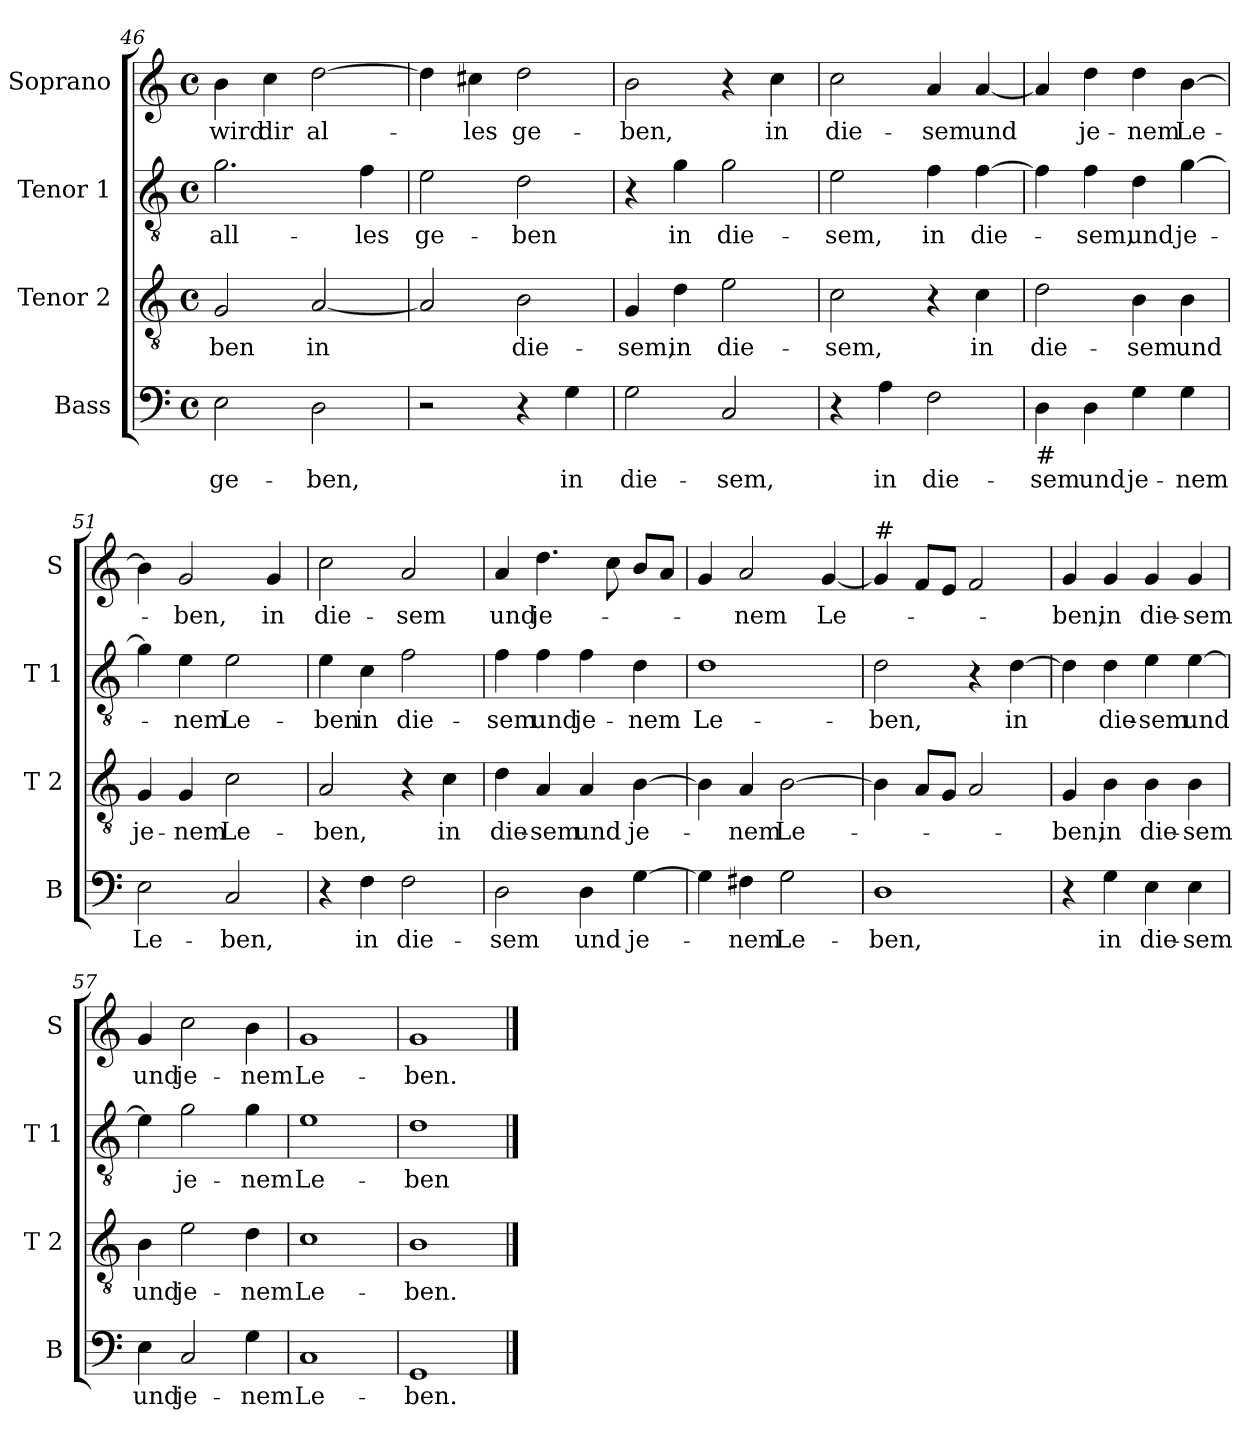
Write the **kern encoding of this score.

**kern	**text	**kern	**text	**kern	**text	**kern	**text
*part4	*part4	*part3	*part3	*part2	*part2	*part1	*part1
*staff4	*staff4	*staff3	*staff3	*staff2	*staff2	*staff1	*staff1
*I"Bass	*	*I"Tenor 2	*	*I"Tenor 1	*	*I"Soprano	*
*I'B	*	*I'T 2	*	*I'T 1	*	*I'S	*
*clefF4	*	*clefGv2	*	*clefGv2	*	*clefG2	*
*k[]	*	*k[]	*	*k[]	*	*k[]	*
*C:	*	*C:	*	*C:	*	*C:	*
*M4/4	*	*M4/4	*	*M4/4	*	*M4/4	*
*met(c)	*	*met(c)	*	*met(c)	*	*met(c)	*
=46	=46	=46	=46	=46	=46	=46	=46
!	!LO:LY:b	!	!LO:LY:b	!	!LO:LY:b	!	!LO:LY:b
2E\	ge-	2G/	-ben	2.g\	all-	4b\	wird
!	!	!	!	!	!	!	!LO:LY:b
.	.	.	.	.	.	4cc\	dir
!	!LO:LY:b	!	!LO:LY:b	!	!	!	!LO:LY:b
2D\	-ben,	[2A/	in	.	.	[2dd\	al-
!	!	!	!	!	!LO:LY:b	!	!
.	.	.	.	4f\	-les	.	.
=47	=47	=47	=47	=47	=47	=47	=47
!	!	!	!	!	!LO:LY:b	!	!
2r	.	2A/]	.	2e\	ge-	4dd\]	.
!	!	!	!	!	!	!	!LO:LY:b
.	.	.	.	.	.	4cc#X\	-les
!	!	!	!LO:LY:b	!	!LO:LY:b	!	!LO:LY:b
4r	.	2B\	die-	2d\	-ben	2dd\	ge-
!	!LO:LY:b	!	!	!	!	!	!
4G\	in	.	.	.	.	.	.
!!LO:PB:g=z
=48	=48	=48	=48	=48	=48	=48	=48
!	!LO:LY:b	!	!LO:LY:b	!	!	!	!LO:LY:b
2G\	die-	4G/	-sem,	4r	.	2b\	-ben,
!	!	!	!LO:LY:b	!	!LO:LY:b	!	!
.	.	4d\	in	4g\	in	.	.
!	!LO:LY:b	!	!LO:LY:b	!	!LO:LY:b	!	!
2C/	-sem,	2e\	die-	2g\	die-	4r	.
!	!	!	!	!	!	!	!LO:LY:b
.	.	.	.	.	.	4cc\	in
=49	=49	=49	=49	=49	=49	=49	=49
!	!	!	!LO:LY:b	!	!LO:LY:b	!	!LO:LY:b
4r	.	2c\	-sem,	2e\	-sem,	2cc\	die-
!	!LO:LY:b	!	!	!	!	!	!
4A\	in	.	.	.	.	.	.
!	!LO:LY:b	!	!	!	!LO:LY:b	!	!LO:LY:b
2F\	die-	4r	.	4f\	in	4a/	-sem
!	!	!	!LO:LY:b	!	!LO:LY:b	!	!LO:LY:b
.	.	4c\	in	[4f\	die-	[4a/	und
=50	=50	=50	=50	=50	=50	=50	=50
!LO:TX:b:t=#	!	!	!	!	!	!	!
!	!LO:LY:b	!	!LO:LY:b	!	!	!	!
4D\	-sem	2d\	die-	4f\]	.	4a/]	.
!	!LO:LY:b	!	!	!	!LO:LY:b	!	!LO:LY:b
4D\	und	.	.	4f\	-sem,	4dd\	je-
!	!LO:LY:b	!	!LO:LY:b	!	!LO:LY:b	!	!LO:LY:b
4G\	je-	4B\	-sem	4d\	und	4dd\	-nem
!	!LO:LY:b	!	!LO:LY:b	!	!LO:LY:b	!	!LO:LY:b
4G\	-nem	4B\	und	[4g\	je-	[4b\	Le-
=51	=51	=51	=51	=51	=51	=51	=51
!	!LO:LY:b	!	!LO:LY:b	!	!	!	!
2E\	Le-	4G/	je-	4g\]	.	4b\]	.
!	!	!	!LO:LY:b	!	!LO:LY:b	!	!LO:LY:b
.	.	4G/	-nem	4e\	-nem	2g/	-ben,
!	!LO:LY:b	!	!LO:LY:b	!	!LO:LY:b	!	!
2C/	-ben,	2c\	Le-	2e\	Le-	.	.
!	!	!	!	!	!	!	!LO:LY:b
.	.	.	.	.	.	4g/	in
=52	=52	=52	=52	=52	=52	=52	=52
!	!	!	!LO:LY:b	!	!LO:LY:b	!	!LO:LY:b
4r	.	2A/	-ben,	4e\	-ben	2cc\	die-
!	!LO:LY:b	!	!	!	!LO:LY:b	!	!
4F\	in	.	.	4c\	in	.	.
!	!LO:LY:b	!	!	!	!LO:LY:b	!	!LO:LY:b
2F\	die-	4r	.	2f\	die-	2a/	-sem
!	!	!	!LO:LY:b	!	!	!	!
.	.	4c\	in	.	.	.	.
=53	=53	=53	=53	=53	=53	=53	=53
!	!LO:LY:b	!	!LO:LY:b	!	!LO:LY:b	!	!LO:LY:b
2D\	-sem	4d\	die-	4f\	-sem	4a/	und
!	!	!	!LO:LY:b	!	!LO:LY:b	!	!LO:LY:b
.	.	4A/	-sem	4f\	und	4.dd\	je-
!	!LO:LY:b	!	!LO:LY:b	!	!LO:LY:b	!	!
4D\	und	4A/	und	4f\	je-	.	.
.	.	.	.	.	.	8cc\	.
!	!LO:LY:b	!	!LO:LY:b	!	!LO:LY:b	!	!
[4G\	je-	[4B\	je-	4d\	-nem	8b/L	.
.	.	.	.	.	.	8a/J	.
!!LO:LB:g=z
=54	=54	=54	=54	=54	=54	=54	=54
!	!	!	!	!	!LO:LY:b	!	!
4G\]	.	4B\]	.	1d	Le-	4g/	.
!	!LO:LY:b	!	!LO:LY:b	!	!	!	!LO:LY:b
4F#X\	-nem	4A/	-nem	.	.	2a/	-nem
!	!LO:LY:b	!	!LO:LY:b	!	!	!	!
2G\	Le-	[2B\	Le-	.	.	.	.
!	!	!	!	!	!	!	!LO:LY:b
.	.	.	.	.	.	[4g/	Le-
=55	=55	=55	=55	=55	=55	=55	=55
!	!	!	!	!	!	!LO:TX:a:t=#	!
!	!LO:LY:b	!	!	!	!LO:LY:b	!	!
1D	-ben,	4B\]	.	2d\	-ben,	4g/]	.
.	.	8A/L	.	.	.	8f/L	.
.	.	8G/J	.	.	.	8e/J	.
.	.	2A/	.	4r	.	2f/	.
!	!	!	!	!	!LO:LY:b	!	!
.	.	.	.	[4d\	in	.	.
=56	=56	=56	=56	=56	=56	=56	=56
!	!	!	!LO:LY:b	!	!	!	!LO:LY:b
4r	.	4G/	-ben,	4d\]	.	4g/	-ben,
!	!LO:LY:b	!	!LO:LY:b	!	!LO:LY:b	!	!LO:LY:b
4G\	in	4B\	in	4d\	die-	4g/	in
!	!LO:LY:b	!	!LO:LY:b	!	!LO:LY:b	!	!LO:LY:b
4E\	die-	4B\	die-	4e\	-sem	4g/	die-
!	!LO:LY:b	!	!LO:LY:b	!	!LO:LY:b	!	!LO:LY:b
4E\	-sem	4B\	-sem	[4e\	und	4g/	-sem
=57	=57	=57	=57	=57	=57	=57	=57
!	!LO:LY:b	!	!LO:LY:b	!	!	!	!LO:LY:b
4E\	und	4B\	und	4e\]	.	4g/	und
!	!LO:LY:b	!	!LO:LY:b	!	!LO:LY:b	!	!LO:LY:b
2C/	je-	2e\	je-	2g\	je-	2cc\	je-
!	!LO:LY:b	!	!LO:LY:b	!	!LO:LY:b	!	!LO:LY:b
4G\	-nem	4d\	-nem	4g\	-nem	4b\	-nem
=58	=58	=58	=58	=58	=58	=58	=58
!	!LO:LY:b	!	!LO:LY:b	!	!LO:LY:b	!	!LO:LY:b
1C	Le-	1c	Le-	1e	Le-	1g	Le-
=59	=59	=59	=59	=59	=59	=59	=59
!	!LO:LY:b	!	!LO:LY:b	!	!LO:LY:b	!	!LO:LY:b
1GG	-ben.	1B	-ben.	1d	-ben	1g	-ben.
==	==	==	==	==	==	==	==
*-	*-	*-	*-	*-	*-	*-	*-
